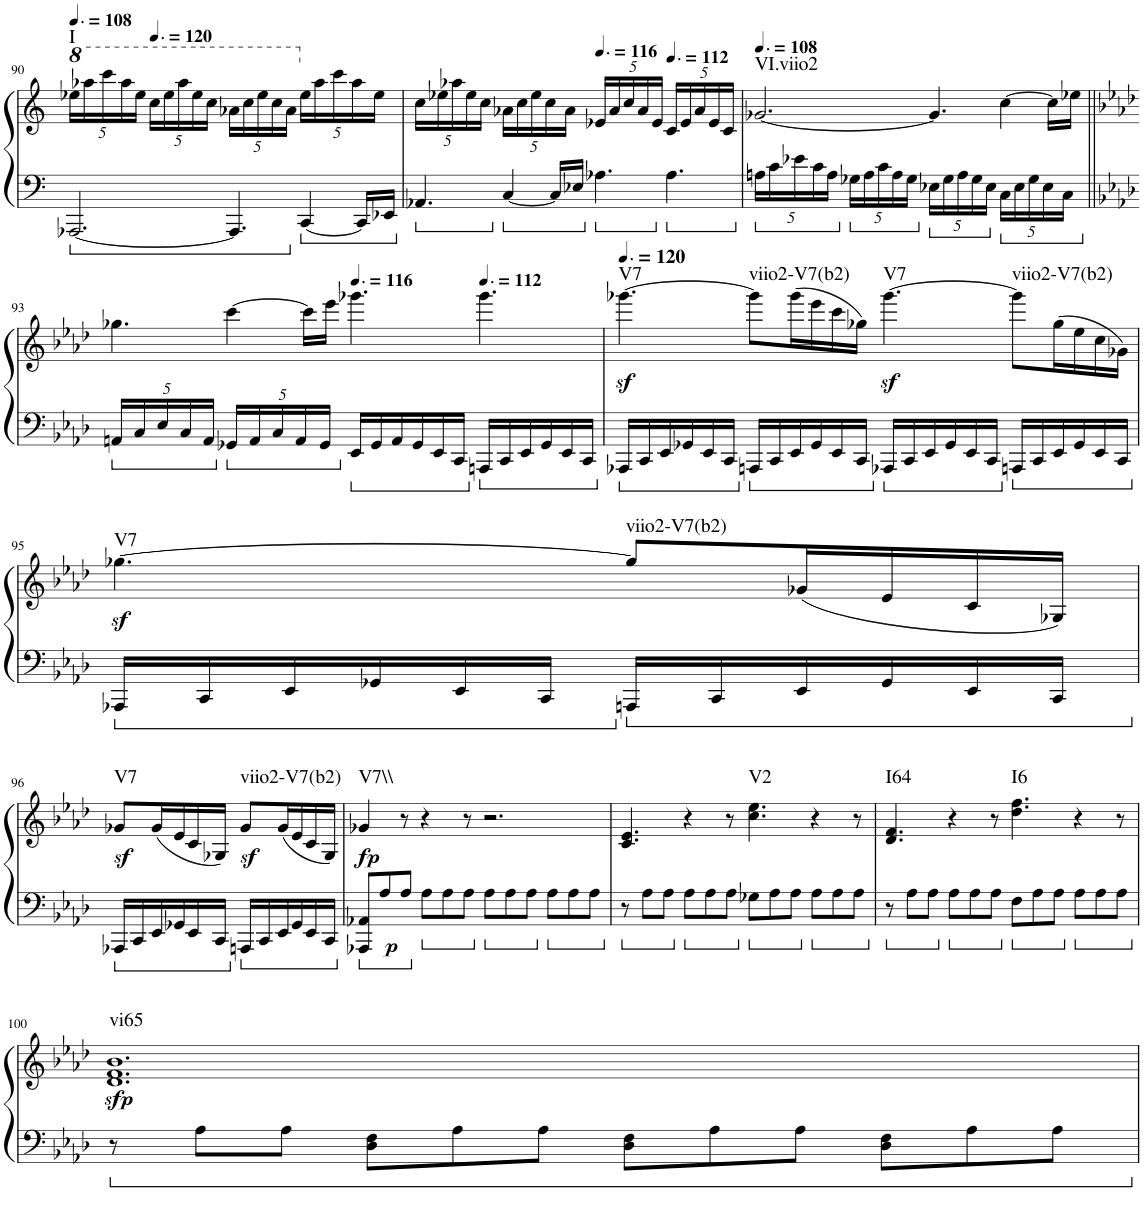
**kern	**kern	**dynam	**harte
*part1	*part1	*part1	*part1
*staff2	*staff1	*staff1/2	*
*I"Piano	*	*	*
*I'Pno.	*	*	*
!!LO:PB:g=z
*clefF4	*clefG2	*	*
*k[]	*k[]	*	*
*M12/8	*M12/8	*	*
*MM162	*MM162	*	*
*	*8va	*	*
*	*Xbrackettup	*	*
=90	=90	=90	=90
!	!	!	!LO:H:kt=I
[2.AAA-X/	40%3eee-X\LL	.	N
.	40%3aaa-X\	.	.
.	40%3cccc\	.	.
.	40%3aaa-\	.	.
.	40%3eee-\JJ	.	.
*	*MM180	*	*
.	40%3ccc\LL	.	.
.	40%3eee-\	.	.
.	40%3aaa-\	.	.
.	40%3eee-\	.	.
.	40%3ccc\JJ	.	.
4.AAA-/]	40%3aa-X\LL	.	.
.	40%3ccc\	.	.
.	40%3eee-\	.	.
.	40%3ccc\	.	.
.	40%3aa-\JJ	.	.
*	*X8va	*	*
[4CC/	40%3ee-\LL	.	.
.	40%3aa-\	.	.
.	40%3ccc\	.	.
.	40%3aa-\	.	.
16CC/LL]	.	.	.
.	40%3ee-\JJ	.	.
16EE-X/JJ	.	.	.
=91	=91	=91	=91
4.AA-X/	40%3cc\LL	.	.
.	40%3ee-X\	.	.
.	40%3aa-X\	.	.
.	40%3ee-\	.	.
.	40%3cc\JJ	.	.
[4C/	40%3a-X\LL	.	.
.	40%3cc\	.	.
.	40%3ee-\	.	.
.	40%3cc\	.	.
16C/LL]	.	.	.
.	40%3a-\JJ	.	.
16E-X/JJ	.	.	.
*	*MM174	*	*
4.A-X\	40%3e-X/LL	.	.
.	40%3a-/	.	.
.	40%3cc/	.	.
.	40%3a-/	.	.
.	40%3e-/JJ	.	.
*	*MM168	*	*
4.A-\	40%3c/LL	.	.
.	40%3e-/	.	.
.	40%3a-/	.	.
.	40%3e-/	.	.
.	40%3c/JJ	.	.
=92	=92	=92	=92
*Xbrackettup	*	*	*
*	*MM162	*	*
!	!	!	!LO:H:kt=VI.viio2
40%3An\LL	[2.g-X/	.	N
40%3c\	.	.	.
40%3e-X\	.	.	.
40%3c\	.	.	.
40%3A\JJ	.	.	.
40%3G-X\LL	.	.	.
40%3A\	.	.	.
40%3c\	.	.	.
40%3A\	.	.	.
40%3G-\JJ	.	.	.
40%3E-X\LL	4.g-/]	.	.
40%3G-\	.	.	.
40%3A\	.	.	.
40%3G-\	.	.	.
40%3E-\JJ	.	.	.
40%3C\LL	[4cc\	.	.
40%3E-\	.	.	.
40%3G-\	.	.	.
40%3E-\	.	.	.
.	16cc\LL]	.	.
40%3C\JJ	.	.	.
.	16ee-X\JJ	.	.
!!LO:LB:g=z
=93||	=93||	=93||	=93||
*k[b-e-a-d-]	*k[b-e-a-d-]	*	*
40%3AAn/LL	4.gg-X\	.	.
40%3C/	.	.	.
40%3E-/	.	.	.
40%3C/	.	.	.
40%3AA/JJ	.	.	.
40%3GG-X/LL	[4ccc\	.	.
40%3AA/	.	.	.
40%3C/	.	.	.
40%3AA/	.	.	.
.	16ccc\LL]	.	.
40%3GG-/JJ	.	.	.
.	16eee-\JJ	.	.
*	*MM174	*	*
16EE-/LL	4.ggg-X\	.	.
16GG-/	.	.	.
16AA/	.	.	.
16GG-/	.	.	.
16EE-/	.	.	.
16CC/JJ	.	.	.
*	*MM168	*	*
16AAAn/LL	4.ggg-\	.	.
16CC/	.	.	.
16EE-/	.	.	.
16GG-/	.	.	.
16EE-/	.	.	.
16CC/JJ	.	.	.
=94	=94	=94	=94
*	*MM180	*	*
!	!	!LO:DY:b	!LO:H:kt=V7
16AAA-X/LL	[4.ggg-X\	sf	N
16CC/	.	.	.
16EE-/	.	.	.
16GG-X/	.	.	.
16EE-/	.	.	.
16CC/JJ	.	.	.
!	!	!	!LO:H:kt=viio2-V7(b2)
16AAAn/LL	8ggg-\L]	.	N
16CC/	.	.	.
16EE-/	(16ggg-\L	.	.
16GG-/	16eee-\	.	.
16EE-/	16ccc\	.	.
16CC/JJ	16gg-X\JJ)	.	.
!	!	!LO:DY:b	!LO:H:kt=V7
16AAA-X/LL	[4.ggg-\	sf	N
16CC/	.	.	.
16EE-/	.	.	.
16GG-/	.	.	.
16EE-/	.	.	.
16CC/JJ	.	.	.
!	!	!	!LO:H:kt=viio2-V7(b2)
16AAAn/LL	8ggg-\L]	.	N
16CC/	.	.	.
16EE-/	(16gg-\L	.	.
16GG-/	16ee-\	.	.
16EE-/	16cc\	.	.
16CC/JJ	16g-X\JJ)	.	.
!!LO:LB:g=z
=95	=95	=95	=95
!	!	!LO:DY:b	!LO:H:kt=V7
16AAA-X/LL	[4.gg-X\	sf	N
16CC/	.	.	.
16EE-/	.	.	.
16GG-X/	.	.	.
16EE-/	.	.	.
16CC/JJ	.	.	.
!	!	!	!LO:H:kt=viio2-V7(b2)
16AAAn/LL	8gg-/L]	.	N
16CC/	.	.	.
16EE-/	(16g-X/L	.	.
16GG-/	16e-/	.	.
16EE-/	16c/	.	.
16CC/JJ	16G-X/JJ)	.	.
!!LO:LB:g=z
=96	=96	=96	=96
!	!	!LO:DY:b	!LO:H:kt=V7
16AAA-X/LL	8g-X/L	sf	N
16CC/	.	.	.
16EE-/	(16g-/L	.	.
16GG-X/	16e-/	.	.
16EE-/	16c/	.	.
16CC/JJ	16G-X/JJ)	.	.
!	!	!LO:DY:b	!LO:H:kt=viio2-V7(b2)
16AAAn/LL	8g-/L	sf	N
16CC/	.	.	.
16EE-/	(16g-/L	.	.
16GG-/	16e-/	.	.
16EE-/	16c/	.	.
16CC/JJ	16G-/JJ)	.	.
=97	=97	=97	=97
!	!	!LO:DY:b	!LO:H:kt=V7\\
8AAA-X/ 8AA-X/L	4g-X/	fp	N
!	!	!LO:DY:b=2	!
8A-/	.	p	.
8A-/J	8r	.	.
8A-\L	4r	.	.
8A-\	.	.	.
8A-\J	8r	.	.
8A-\L	2.r	.	.
8A-\	.	.	.
8A-\J	.	.	.
8A-\L	.	.	.
8A-\	.	.	.
8A-\J	.	.	.
=98	=98	=98	=98
8r	4.c/ 4.e-/	.	.
8A-\L	.	.	.
8A-\J	.	.	.
8A-\L	4r	.	.
8A-\	.	.	.
8A-\J	8r	.	.
!	!	!	!LO:H:kt=V2
8G-X\L	4.cc\ 4.ee-\	.	N
8A-\	.	.	.
8A-\J	.	.	.
8A-\L	4r	.	.
8A-\	.	.	.
8A-\J	8r	.	.
=99	=99	=99	=99
!	!	!	!LO:H:kt=I64
8r	4.d-/ 4.f/	.	N
8A-\L	.	.	.
8A-\J	.	.	.
8A-\L	4r	.	.
8A-\	.	.	.
8A-\J	8r	.	.
!	!	!	!LO:H:kt=I6
8F\L	4.dd-\ 4.ff\	.	N
8A-\	.	.	.
8A-\J	.	.	.
8A-\L	4r	.	.
8A-\	.	.	.
8A-\J	8r	.	.
!!LO:LB:g=z
=100	=100	=100	=100
!	!	!LO:DY:b	!LO:H:kt=vi65
8r	1.d- 1.f 1.b-	sfp	N
8A-\L	.	.	.
8A-\J	.	.	.
8D-\ 8F\L	.	.	.
8A-\	.	.	.
8A-\J	.	.	.
8D-\ 8F\L	.	.	.
8A-\	.	.	.
8A-\J	.	.	.
8D-\ 8F\L	.	.	.
8A-\	.	.	.
8A-\J	.	.	.
=	=	=	=
*-	*-	*-	*-
